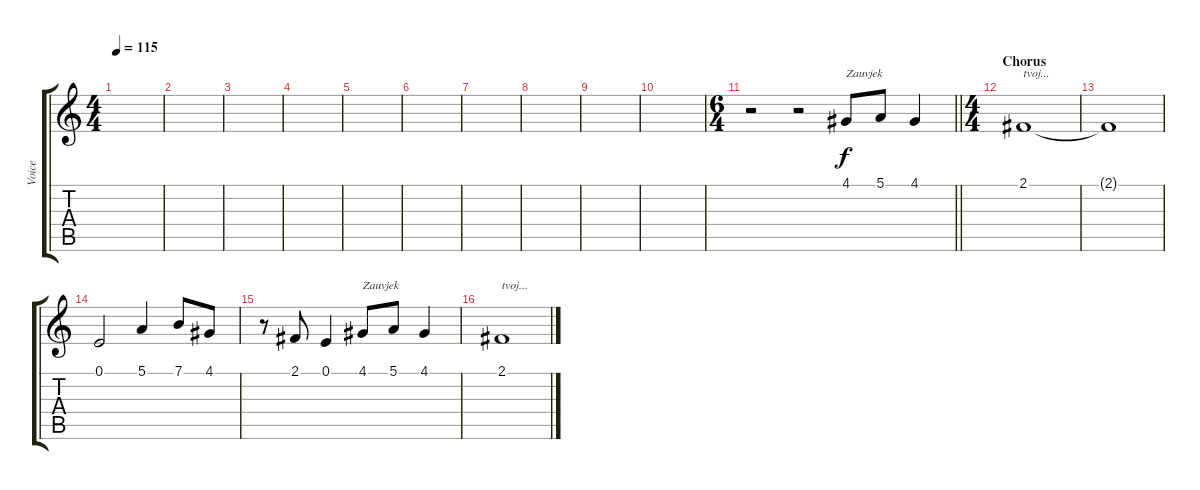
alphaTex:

\track ("Voice" "Voice") {instrument tenorsax}
\staff {score tabs}
\tuning (E4 B3 G3 D3 A2 E2) {hide}
\ts (4 4)
\tempo 115
\clef g2
\ks c
|
|
|
|
|
|
|
|
|
|
\ts (6 4)
\barLineRight lightlight
r.2 r.2 4.1.8{txt "Zauvjek"} 5.1.8 4.1.4 |
\ts (4 4)
\section ("" "Chorus")
2.1.1{txt "tvoj..."} |
2.1{t}.1 |
0.1.2 5.1.4 7.1.8 4.1.8 |
r.8 2.1.8 0.1.4 4.1.8{txt "Zauvjek"} 5.1.8 4.1.4 |
2.1.1{txt "tvoj..."}
